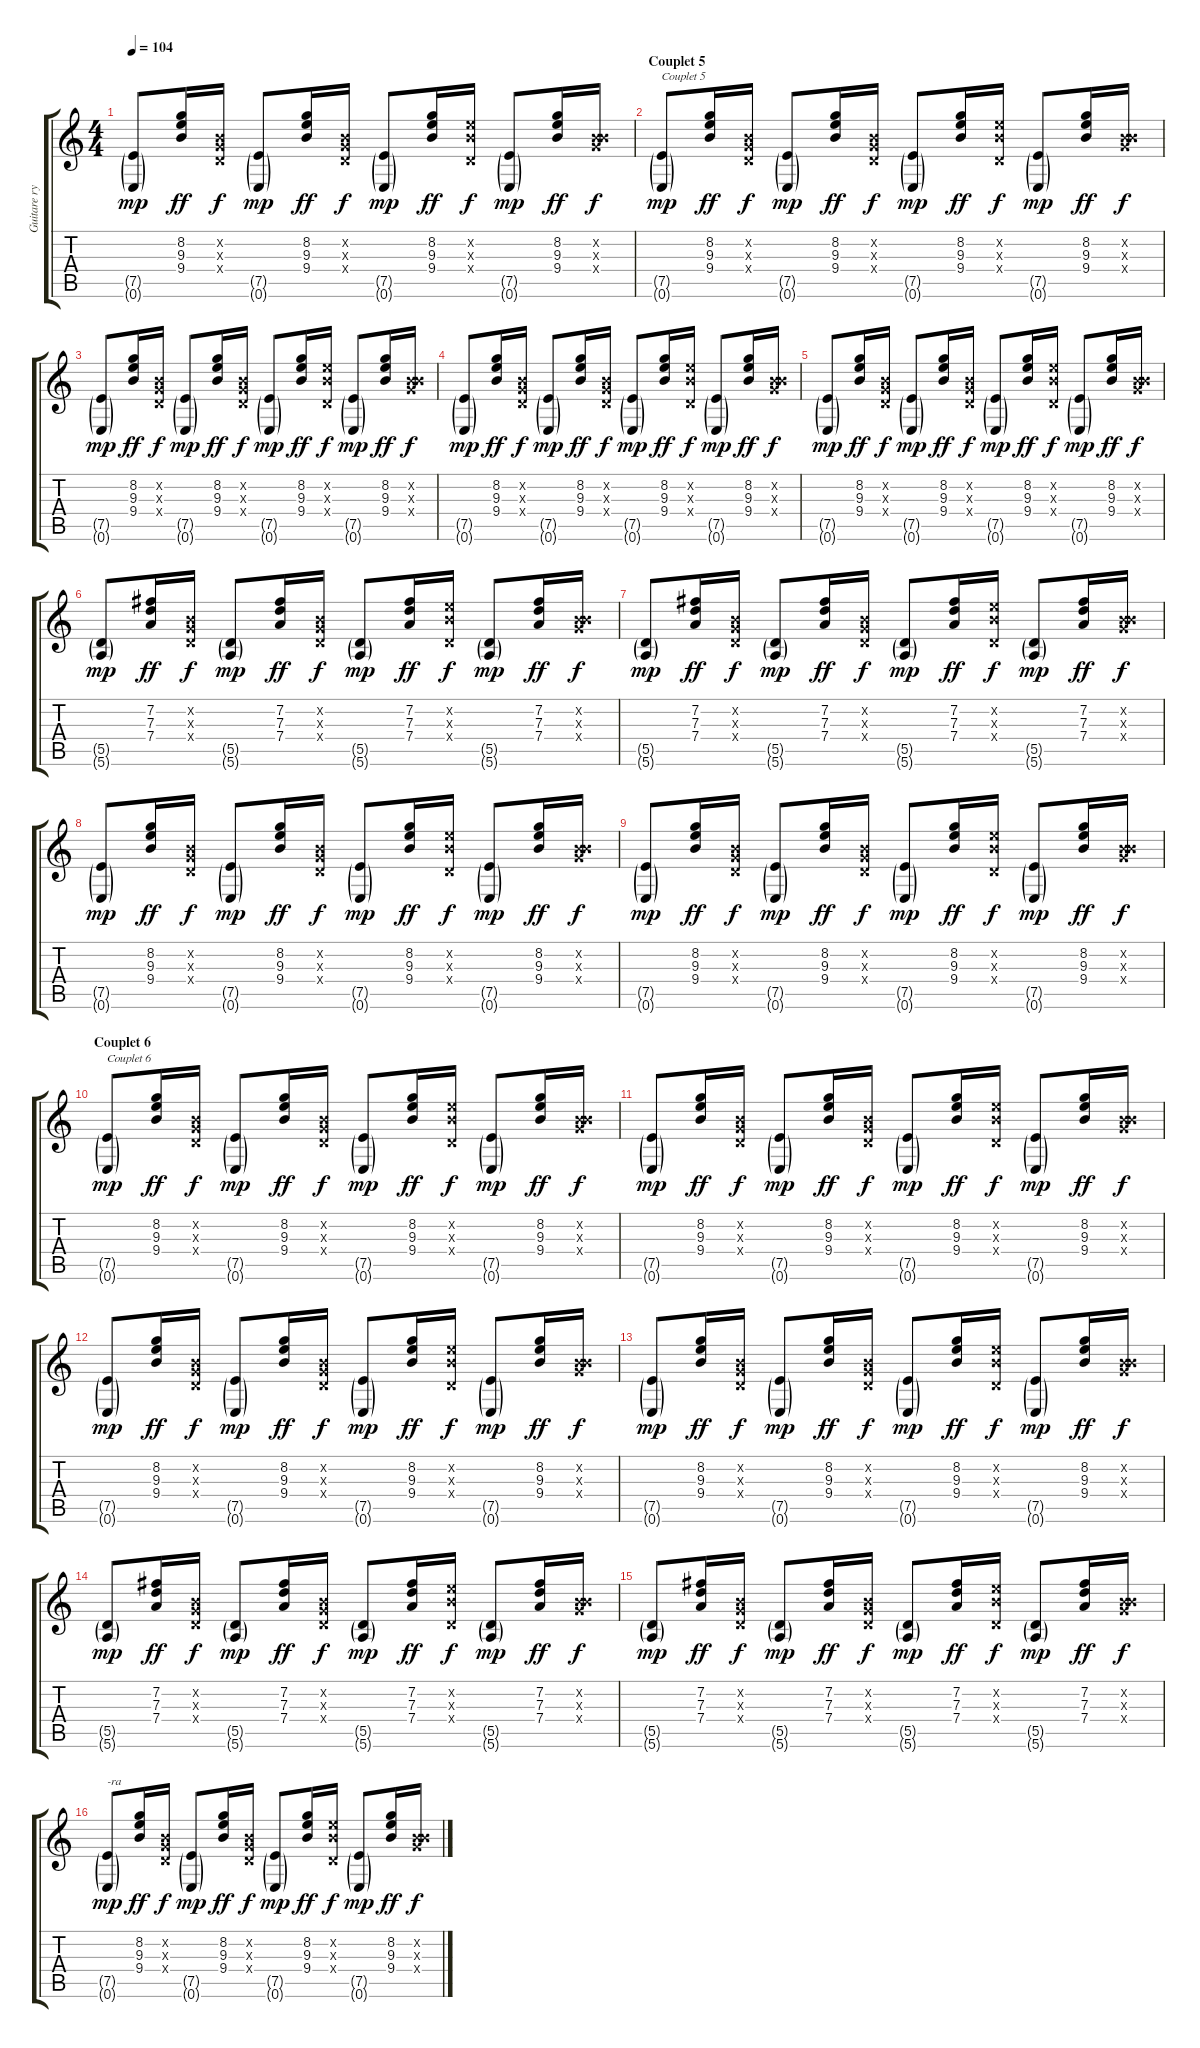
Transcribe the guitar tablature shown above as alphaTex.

\track ("Guitare ryhtmique" "Guitare ry") {instrument acousticguitarnylon}
\staff {score tabs}
\tuning (E4 B3 G3 D3 A2 E2) {hide}
\ts (4 4)
\tempo 104
\clef g2
\ks c
(7.5{g} 0.6{g}).8{dy mp} (8.2 9.3 9.4).16{dy ff} (0.2{x} 0.3{x} 0.4{x}).16{dy f} (7.5{g} 0.6{g}).8{dy mp} (8.2 9.3 9.4).16{dy ff} (0.2{x} 0.3{x} 0.4{x}).16{dy f} (7.5{g} 0.6{g}).8{dy mp} (8.2 9.3 9.4).16{dy ff} (0.2{x} 9.3{x} 0.4{x}).16{dy f} (7.5{g} 0.6{g}).8{dy mp} (8.2 9.3 9.4).16{dy ff} (0.2{x} 0.3{x} 9.4{x}).16{dy f} |
\section ("" "Couplet 5")
(7.5{g} 0.6{g}).8{txt "Couplet 5" dy mp} (8.2 9.3 9.4).16{dy ff} (0.2{x} 0.3{x} 0.4{x}).16{dy f} (7.5{g} 0.6{g}).8{dy mp} (8.2 9.3 9.4).16{dy ff} (0.2{x} 0.3{x} 0.4{x}).16{dy f} (7.5{g} 0.6{g}).8{dy mp} (8.2 9.3 9.4).16{dy ff} (0.2{x} 9.3{x} 0.4{x}).16{dy f} (7.5{g} 0.6{g}).8{dy mp} (8.2 9.3 9.4).16{dy ff} (0.2{x} 0.3{x} 9.4{x}).16{dy f} |
(7.5{g} 0.6{g}).8{dy mp} (8.2 9.3 9.4).16{dy ff} (0.2{x} 0.3{x} 0.4{x}).16{dy f} (7.5{g} 0.6{g}).8{dy mp} (8.2 9.3 9.4).16{dy ff} (0.2{x} 0.3{x} 0.4{x}).16{dy f} (7.5{g} 0.6{g}).8{dy mp} (8.2 9.3 9.4).16{dy ff} (0.2{x} 9.3{x} 0.4{x}).16{dy f} (7.5{g} 0.6{g}).8{dy mp} (8.2 9.3 9.4).16{dy ff} (0.2{x} 0.3{x} 9.4{x}).16{dy f} |
(7.5{g} 0.6{g}).8{dy mp} (8.2 9.3 9.4).16{dy ff} (0.2{x} 0.3{x} 0.4{x}).16{dy f} (7.5{g} 0.6{g}).8{dy mp} (8.2 9.3 9.4).16{dy ff} (0.2{x} 0.3{x} 0.4{x}).16{dy f} (7.5{g} 0.6{g}).8{dy mp} (8.2 9.3 9.4).16{dy ff} (0.2{x} 9.3{x} 0.4{x}).16{dy f} (7.5{g} 0.6{g}).8{dy mp} (8.2 9.3 9.4).16{dy ff} (0.2{x} 0.3{x} 9.4{x}).16{dy f} |
(7.5{g} 0.6{g}).8{dy mp} (8.2 9.3 9.4).16{dy ff} (0.2{x} 0.3{x} 0.4{x}).16{dy f} (7.5{g} 0.6{g}).8{dy mp} (8.2 9.3 9.4).16{dy ff} (0.2{x} 0.3{x} 0.4{x}).16{dy f} (7.5{g} 0.6{g}).8{dy mp} (8.2 9.3 9.4).16{dy ff} (0.2{x} 9.3{x} 0.4{x}).16{dy f} (7.5{g} 0.6{g}).8{dy mp} (8.2 9.3 9.4).16{dy ff} (0.2{x} 0.3{x} 9.4{x}).16{dy f} |
(5.5{g} 5.6{g}).8{dy mp} (7.2 7.3 7.4).16{dy ff} (0.2{x} 0.3{x} 0.4{x}).16{dy f} (5.5{g} 5.6{g}).8{dy mp} (7.2 7.3 7.4).16{dy ff} (0.2{x} 0.3{x} 0.4{x}).16{dy f} (5.5{g} 5.6{g}).8{dy mp} (7.2 7.3 7.4).16{dy ff} (0.2{x} 9.3{x} 0.4{x}).16{dy f} (5.5{g} 5.6{g}).8{dy mp} (7.2 7.3 7.4).16{dy ff} (0.2{x} 0.3{x} 9.4{x}).16{dy f} |
(5.5{g} 5.6{g}).8{dy mp} (7.2 7.3 7.4).16{dy ff} (0.2{x} 0.3{x} 0.4{x}).16{dy f} (5.5{g} 5.6{g}).8{dy mp} (7.2 7.3 7.4).16{dy ff} (0.2{x} 0.3{x} 0.4{x}).16{dy f} (5.5{g} 5.6{g}).8{dy mp} (7.2 7.3 7.4).16{dy ff} (0.2{x} 9.3{x} 0.4{x}).16{dy f} (5.5{g} 5.6{g}).8{dy mp} (7.2 7.3 7.4).16{dy ff} (0.2{x} 0.3{x} 9.4{x}).16{dy f} |
(7.5{g} 0.6{g}).8{dy mp} (8.2 9.3 9.4).16{dy ff} (0.2{x} 0.3{x} 0.4{x}).16{dy f} (7.5{g} 0.6{g}).8{dy mp} (8.2 9.3 9.4).16{dy ff} (0.2{x} 0.3{x} 0.4{x}).16{dy f} (7.5{g} 0.6{g}).8{dy mp} (8.2 9.3 9.4).16{dy ff} (0.2{x} 9.3{x} 0.4{x}).16{dy f} (7.5{g} 0.6{g}).8{dy mp} (8.2 9.3 9.4).16{dy ff} (0.2{x} 0.3{x} 9.4{x}).16{dy f} |
(7.5{g} 0.6{g}).8{dy mp} (8.2 9.3 9.4).16{dy ff} (0.2{x} 0.3{x} 0.4{x}).16{dy f} (7.5{g} 0.6{g}).8{dy mp} (8.2 9.3 9.4).16{dy ff} (0.2{x} 0.3{x} 0.4{x}).16{dy f} (7.5{g} 0.6{g}).8{dy mp} (8.2 9.3 9.4).16{dy ff} (0.2{x} 9.3{x} 0.4{x}).16{dy f} (7.5{g} 0.6{g}).8{dy mp} (8.2 9.3 9.4).16{dy ff} (0.2{x} 0.3{x} 9.4{x}).16{dy f} |
\section ("" "Couplet 6")
(7.5{g} 0.6{g}).8{txt "Couplet 6" dy mp} (8.2 9.3 9.4).16{dy ff} (0.2{x} 0.3{x} 0.4{x}).16{dy f} (7.5{g} 0.6{g}).8{dy mp} (8.2 9.3 9.4).16{dy ff} (0.2{x} 0.3{x} 0.4{x}).16{dy f} (7.5{g} 0.6{g}).8{dy mp} (8.2 9.3 9.4).16{dy ff} (0.2{x} 9.3{x} 0.4{x}).16{dy f} (7.5{g} 0.6{g}).8{dy mp} (8.2 9.3 9.4).16{dy ff} (0.2{x} 0.3{x} 9.4{x}).16{dy f} |
(7.5{g} 0.6{g}).8{dy mp} (8.2 9.3 9.4).16{dy ff} (0.2{x} 0.3{x} 0.4{x}).16{dy f} (7.5{g} 0.6{g}).8{dy mp} (8.2 9.3 9.4).16{dy ff} (0.2{x} 0.3{x} 0.4{x}).16{dy f} (7.5{g} 0.6{g}).8{dy mp} (8.2 9.3 9.4).16{dy ff} (0.2{x} 9.3{x} 0.4{x}).16{dy f} (7.5{g} 0.6{g}).8{dy mp} (8.2 9.3 9.4).16{dy ff} (0.2{x} 0.3{x} 9.4{x}).16{dy f} |
(7.5{g} 0.6{g}).8{dy mp} (8.2 9.3 9.4).16{dy ff} (0.2{x} 0.3{x} 0.4{x}).16{dy f} (7.5{g} 0.6{g}).8{dy mp} (8.2 9.3 9.4).16{dy ff} (0.2{x} 0.3{x} 0.4{x}).16{dy f} (7.5{g} 0.6{g}).8{dy mp} (8.2 9.3 9.4).16{dy ff} (0.2{x} 9.3{x} 0.4{x}).16{dy f} (7.5{g} 0.6{g}).8{dy mp} (8.2 9.3 9.4).16{dy ff} (0.2{x} 0.3{x} 9.4{x}).16{dy f} |
(7.5{g} 0.6{g}).8{dy mp} (8.2 9.3 9.4).16{dy ff} (0.2{x} 0.3{x} 0.4{x}).16{dy f} (7.5{g} 0.6{g}).8{dy mp} (8.2 9.3 9.4).16{dy ff} (0.2{x} 0.3{x} 0.4{x}).16{dy f} (7.5{g} 0.6{g}).8{dy mp} (8.2 9.3 9.4).16{dy ff} (0.2{x} 9.3{x} 0.4{x}).16{dy f} (7.5{g} 0.6{g}).8{dy mp} (8.2 9.3 9.4).16{dy ff} (0.2{x} 0.3{x} 9.4{x}).16{dy f} |
(5.5{g} 5.6{g}).8{dy mp} (7.2 7.3 7.4).16{dy ff} (0.2{x} 0.3{x} 0.4{x}).16{dy f} (5.5{g} 5.6{g}).8{dy mp} (7.2 7.3 7.4).16{dy ff} (0.2{x} 0.3{x} 0.4{x}).16{dy f} (5.5{g} 5.6{g}).8{dy mp} (7.2 7.3 7.4).16{dy ff} (0.2{x} 9.3{x} 0.4{x}).16{dy f} (5.5{g} 5.6{g}).8{dy mp} (7.2 7.3 7.4).16{dy ff} (0.2{x} 0.3{x} 9.4{x}).16{dy f} |
(5.5{g} 5.6{g}).8{dy mp} (7.2 7.3 7.4).16{dy ff} (0.2{x} 0.3{x} 0.4{x}).16{dy f} (5.5{g} 5.6{g}).8{dy mp} (7.2 7.3 7.4).16{dy ff} (0.2{x} 0.3{x} 0.4{x}).16{dy f} (5.5{g} 5.6{g}).8{dy mp} (7.2 7.3 7.4).16{dy ff} (0.2{x} 9.3{x} 0.4{x}).16{dy f} (5.5{g} 5.6{g}).8{dy mp} (7.2 7.3 7.4).16{dy ff} (0.2{x} 0.3{x} 9.4{x}).16{dy f} |
(7.5{g} 0.6{g}).8{txt "-ra" dy mp} (8.2 9.3 9.4).16{dy ff} (0.2{x} 0.3{x} 0.4{x}).16{dy f} (7.5{g} 0.6{g}).8{dy mp} (8.2 9.3 9.4).16{dy ff} (0.2{x} 0.3{x} 0.4{x}).16{dy f} (7.5{g} 0.6{g}).8{dy mp} (8.2 9.3 9.4).16{dy ff} (0.2{x} 9.3{x} 0.4{x}).16{dy f} (7.5{g} 0.6{g}).8{dy mp} (8.2 9.3 9.4).16{dy ff} (0.2{x} 0.3{x} 9.4{x}).16{dy f}
